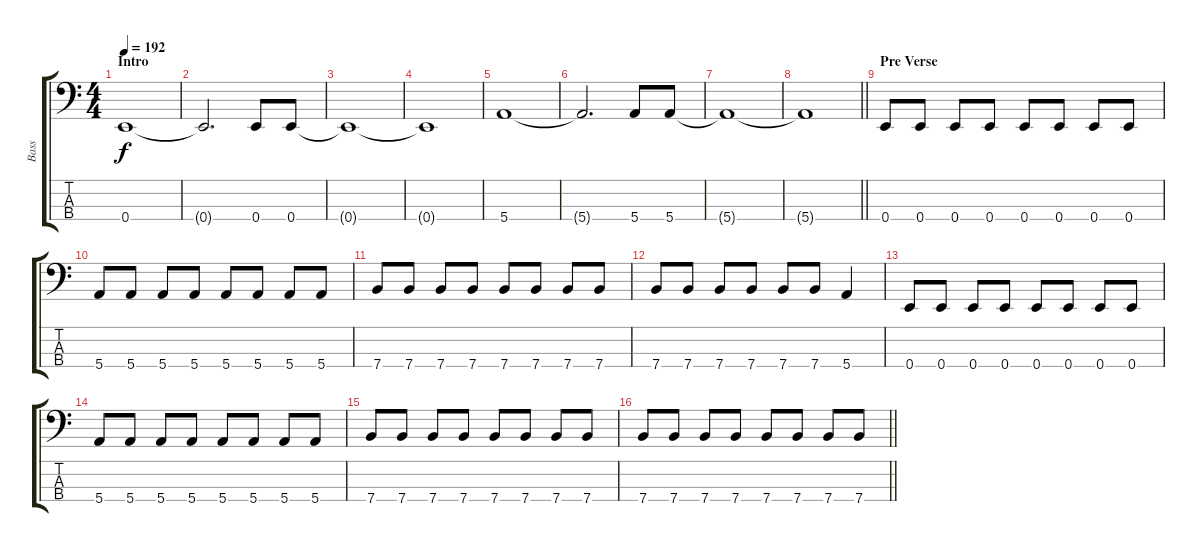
\track ("Bass" "Bass") {instrument slapbass2}
\staff {score tabs}
\tuning (G2 D2 A1 E1) {hide}
\ts (4 4)
\section ("" "Intro")
\tempo 192
\clef f4
\ks c
0.4.1{dy f instrument slapbass2} |
0.4{t}.2{d} 0.4.8 0.4.8 |
0.4{t}.1 |
0.4{t}.1 |
5.4.1 |
5.4{t}.2{d} 5.4.8 5.4.8 |
5.4{t}.1 |
\barLineRight lightlight
5.4{t}.1 |
\section ("" "Pre Verse")
0.4.8 0.4.8 0.4.8 0.4.8 0.4.8 0.4.8 0.4.8 0.4.8 |
5.4.8 5.4.8 5.4.8 5.4.8 5.4.8 5.4.8 5.4.8 5.4.8 |
7.4.8 7.4.8 7.4.8 7.4.8 7.4.8 7.4.8 7.4.8 7.4.8 |
7.4.8 7.4.8 7.4.8 7.4.8 7.4.8 7.4.8 5.4.4 |
0.4.8 0.4.8 0.4.8 0.4.8 0.4.8 0.4.8 0.4.8 0.4.8 |
5.4.8 5.4.8 5.4.8 5.4.8 5.4.8 5.4.8 5.4.8 5.4.8 |
7.4.8 7.4.8 7.4.8 7.4.8 7.4.8 7.4.8 7.4.8 7.4.8 |
\barLineRight lightlight
7.4.8 7.4.8 7.4.8 7.4.8 7.4.8 7.4.8 7.4.8 7.4.8
